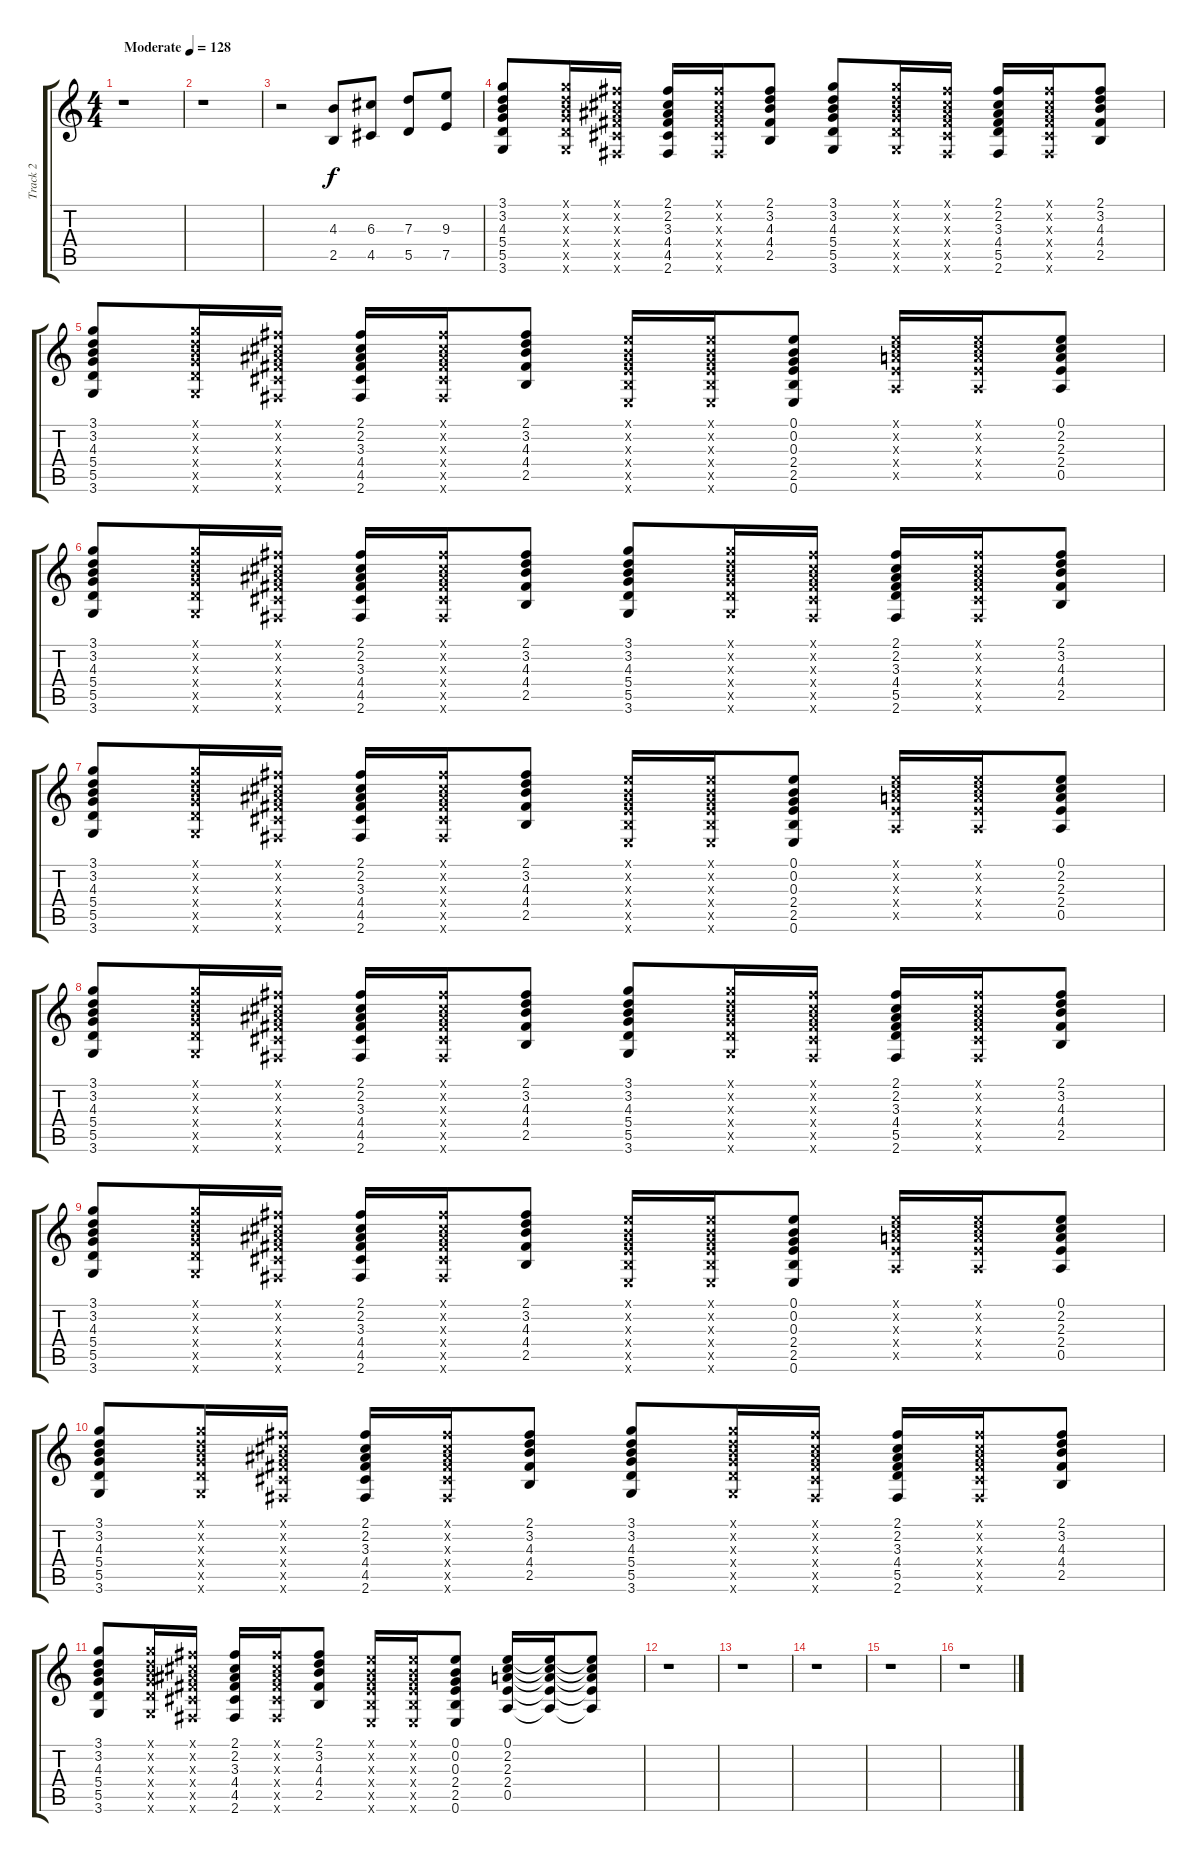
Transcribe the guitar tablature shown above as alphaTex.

\track ("Track 2" "Track 2") {instrument overdrivenguitar}
\staff {score tabs}
\tuning (E4 B3 G3 D3 A2 E2) {hide}
\ts (4 4)
\tempo (128 "Moderate")
\clef g2
\ks c
r.1{dy f instrument overdrivenguitar} |
r.1 |
r.2 (4.3 2.5).8 (6.3 4.5).8 (7.3 5.5).8 (9.3 7.5).8 |
(3.1 3.2 4.3 5.4 5.5 3.6).8 (3.1{x} 3.2{x} 4.3{x} 5.4{x} 5.5{x} 3.6{x}).16 (2.1{x} 2.2{x} 3.3{x} 4.4{x} 4.5{x} 2.6{x}).16 (2.1 2.2 3.3 4.4 4.5 2.6).16 (2.1{x} 2.2{x} 3.3{x} 4.4{x} 4.5{x} 2.6{x}).16 (2.1 3.2 4.3 4.4 2.5).8 (3.1 3.2 4.3 5.4 5.5 3.6).8 (3.1{x} 3.2{x} 4.3{x} 5.4{x} 5.5{x} 3.6{x}).16 (2.1{x} 2.2{x} 3.3{x} 4.4{x} 4.5{x} 2.6{x}).16 (2.1 2.2 3.3 4.4 5.5 2.6).16 (2.1{x} 2.2{x} 3.3{x} 4.4{x} 4.5{x} 2.6{x}).16 (2.1 3.2 4.3 4.4 2.5).8 |
(3.1 3.2 4.3 5.4 5.5 3.6).8 (3.1{x} 3.2{x} 4.3{x} 5.4{x} 5.5{x} 3.6{x}).16 (2.1{x} 2.2{x} 3.3{x} 4.4{x} 4.5{x} 2.6{x}).16 (2.1 2.2 3.3 4.4 4.5 2.6).16 (2.1{x} 2.2{x} 3.3{x} 4.4{x} 4.5{x} 2.6{x}).16 (2.1 3.2 4.3 4.4 2.5).8 (0.1{x} 0.2{x} 0.3{x} 2.4{x} 2.5{x} 0.6{x}).16 (0.1{x} 0.2{x} 0.3{x} 2.4{x} 2.5{x} 0.6{x}).16 (0.1 0.2 0.3 2.4 2.5 0.6).8 (0.1{x} 2.2{x} 2.3{x} 2.4{x} 0.5{x}).16 (0.1{x} 2.2{x} 2.3{x} 2.4{x} 0.5{x}).16 (0.1 2.2 2.3 2.4 0.5).8 |
(3.1 3.2 4.3 5.4 5.5 3.6).8 (3.1{x} 3.2{x} 4.3{x} 5.4{x} 5.5{x} 3.6{x}).16 (2.1{x} 2.2{x} 3.3{x} 4.4{x} 4.5{x} 2.6{x}).16 (2.1 2.2 3.3 4.4 4.5 2.6).16 (2.1{x} 2.2{x} 3.3{x} 4.4{x} 4.5{x} 2.6{x}).16 (2.1 3.2 4.3 4.4 2.5).8 (3.1 3.2 4.3 5.4 5.5 3.6).8 (3.1{x} 3.2{x} 4.3{x} 5.4{x} 5.5{x} 3.6{x}).16 (2.1{x} 2.2{x} 3.3{x} 4.4{x} 4.5{x} 2.6{x}).16 (2.1 2.2 3.3 4.4 5.5 2.6).16 (2.1{x} 2.2{x} 3.3{x} 4.4{x} 4.5{x} 2.6{x}).16 (2.1 3.2 4.3 4.4 2.5).8 |
(3.1 3.2 4.3 5.4 5.5 3.6).8 (3.1{x} 3.2{x} 4.3{x} 5.4{x} 5.5{x} 3.6{x}).16 (2.1{x} 2.2{x} 3.3{x} 4.4{x} 4.5{x} 2.6{x}).16 (2.1 2.2 3.3 4.4 4.5 2.6).16 (2.1{x} 2.2{x} 3.3{x} 4.4{x} 4.5{x} 2.6{x}).16 (2.1 3.2 4.3 4.4 2.5).8 (0.1{x} 0.2{x} 0.3{x} 2.4{x} 2.5{x} 0.6{x}).16 (0.1{x} 0.2{x} 0.3{x} 2.4{x} 2.5{x} 0.6{x}).16 (0.1 0.2 0.3 2.4 2.5 0.6).8 (0.1{x} 2.2{x} 2.3{x} 2.4{x} 0.5{x}).16 (0.1{x} 2.2{x} 2.3{x} 2.4{x} 0.5{x}).16 (0.1 2.2 2.3 2.4 0.5).8 |
(3.1 3.2 4.3 5.4 5.5 3.6).8 (3.1{x} 3.2{x} 4.3{x} 5.4{x} 5.5{x} 3.6{x}).16 (2.1{x} 2.2{x} 3.3{x} 4.4{x} 4.5{x} 2.6{x}).16 (2.1 2.2 3.3 4.4 4.5 2.6).16 (2.1{x} 2.2{x} 3.3{x} 4.4{x} 4.5{x} 2.6{x}).16 (2.1 3.2 4.3 4.4 2.5).8 (3.1 3.2 4.3 5.4 5.5 3.6).8 (3.1{x} 3.2{x} 4.3{x} 5.4{x} 5.5{x} 3.6{x}).16 (2.1{x} 2.2{x} 3.3{x} 4.4{x} 4.5{x} 2.6{x}).16 (2.1 2.2 3.3 4.4 5.5 2.6).16 (2.1{x} 2.2{x} 3.3{x} 4.4{x} 4.5{x} 2.6{x}).16 (2.1 3.2 4.3 4.4 2.5).8 |
(3.1 3.2 4.3 5.4 5.5 3.6).8 (3.1{x} 3.2{x} 4.3{x} 5.4{x} 5.5{x} 3.6{x}).16 (2.1{x} 2.2{x} 3.3{x} 4.4{x} 4.5{x} 2.6{x}).16 (2.1 2.2 3.3 4.4 4.5 2.6).16 (2.1{x} 2.2{x} 3.3{x} 4.4{x} 4.5{x} 2.6{x}).16 (2.1 3.2 4.3 4.4 2.5).8 (0.1{x} 0.2{x} 0.3{x} 2.4{x} 2.5{x} 0.6{x}).16 (0.1{x} 0.2{x} 0.3{x} 2.4{x} 2.5{x} 0.6{x}).16 (0.1 0.2 0.3 2.4 2.5 0.6).8 (0.1{x} 2.2{x} 2.3{x} 2.4{x} 0.5{x}).16 (0.1{x} 2.2{x} 2.3{x} 2.4{x} 0.5{x}).16 (0.1 2.2 2.3 2.4 0.5).8 |
(3.1 3.2 4.3 5.4 5.5 3.6).8 (3.1{x} 3.2{x} 4.3{x} 5.4{x} 5.5{x} 3.6{x}).16 (2.1{x} 2.2{x} 3.3{x} 4.4{x} 4.5{x} 2.6{x}).16 (2.1 2.2 3.3 4.4 4.5 2.6).16 (2.1{x} 2.2{x} 3.3{x} 4.4{x} 4.5{x} 2.6{x}).16 (2.1 3.2 4.3 4.4 2.5).8 (3.1 3.2 4.3 5.4 5.5 3.6).8 (3.1{x} 3.2{x} 4.3{x} 5.4{x} 5.5{x} 3.6{x}).16 (2.1{x} 2.2{x} 3.3{x} 4.4{x} 4.5{x} 2.6{x}).16 (2.1 2.2 3.3 4.4 5.5 2.6).16 (2.1{x} 2.2{x} 3.3{x} 4.4{x} 4.5{x} 2.6{x}).16 (2.1 3.2 4.3 4.4 2.5).8 |
(3.1 3.2 4.3 5.4 5.5 3.6).8 (3.1{x} 3.2{x} 4.3{x} 5.4{x} 5.5{x} 3.6{x}).16 (2.1{x} 2.2{x} 3.3{x} 4.4{x} 4.5{x} 2.6{x}).16 (2.1 2.2 3.3 4.4 4.5 2.6).16 (2.1{x} 2.2{x} 3.3{x} 4.4{x} 4.5{x} 2.6{x}).16 (2.1 3.2 4.3 4.4 2.5).8 (0.1{x} 0.2{x} 0.3{x} 2.4{x} 2.5{x} 0.6{x}).16 (0.1{x} 0.2{x} 0.3{x} 2.4{x} 2.5{x} 0.6{x}).16 (0.1 0.2 0.3 2.4 2.5 0.6).8 (0.1 2.2 2.3 2.4 0.5).16 (0.1{t} 2.2{t} 2.3{t} 2.4{t} 0.5{t}).16 (0.1{t} 2.2{t} 2.3{t} 2.4{t} 0.5{t}).8 |
r.1 |
r.1 |
r.1 |
r.1 |
r.1
